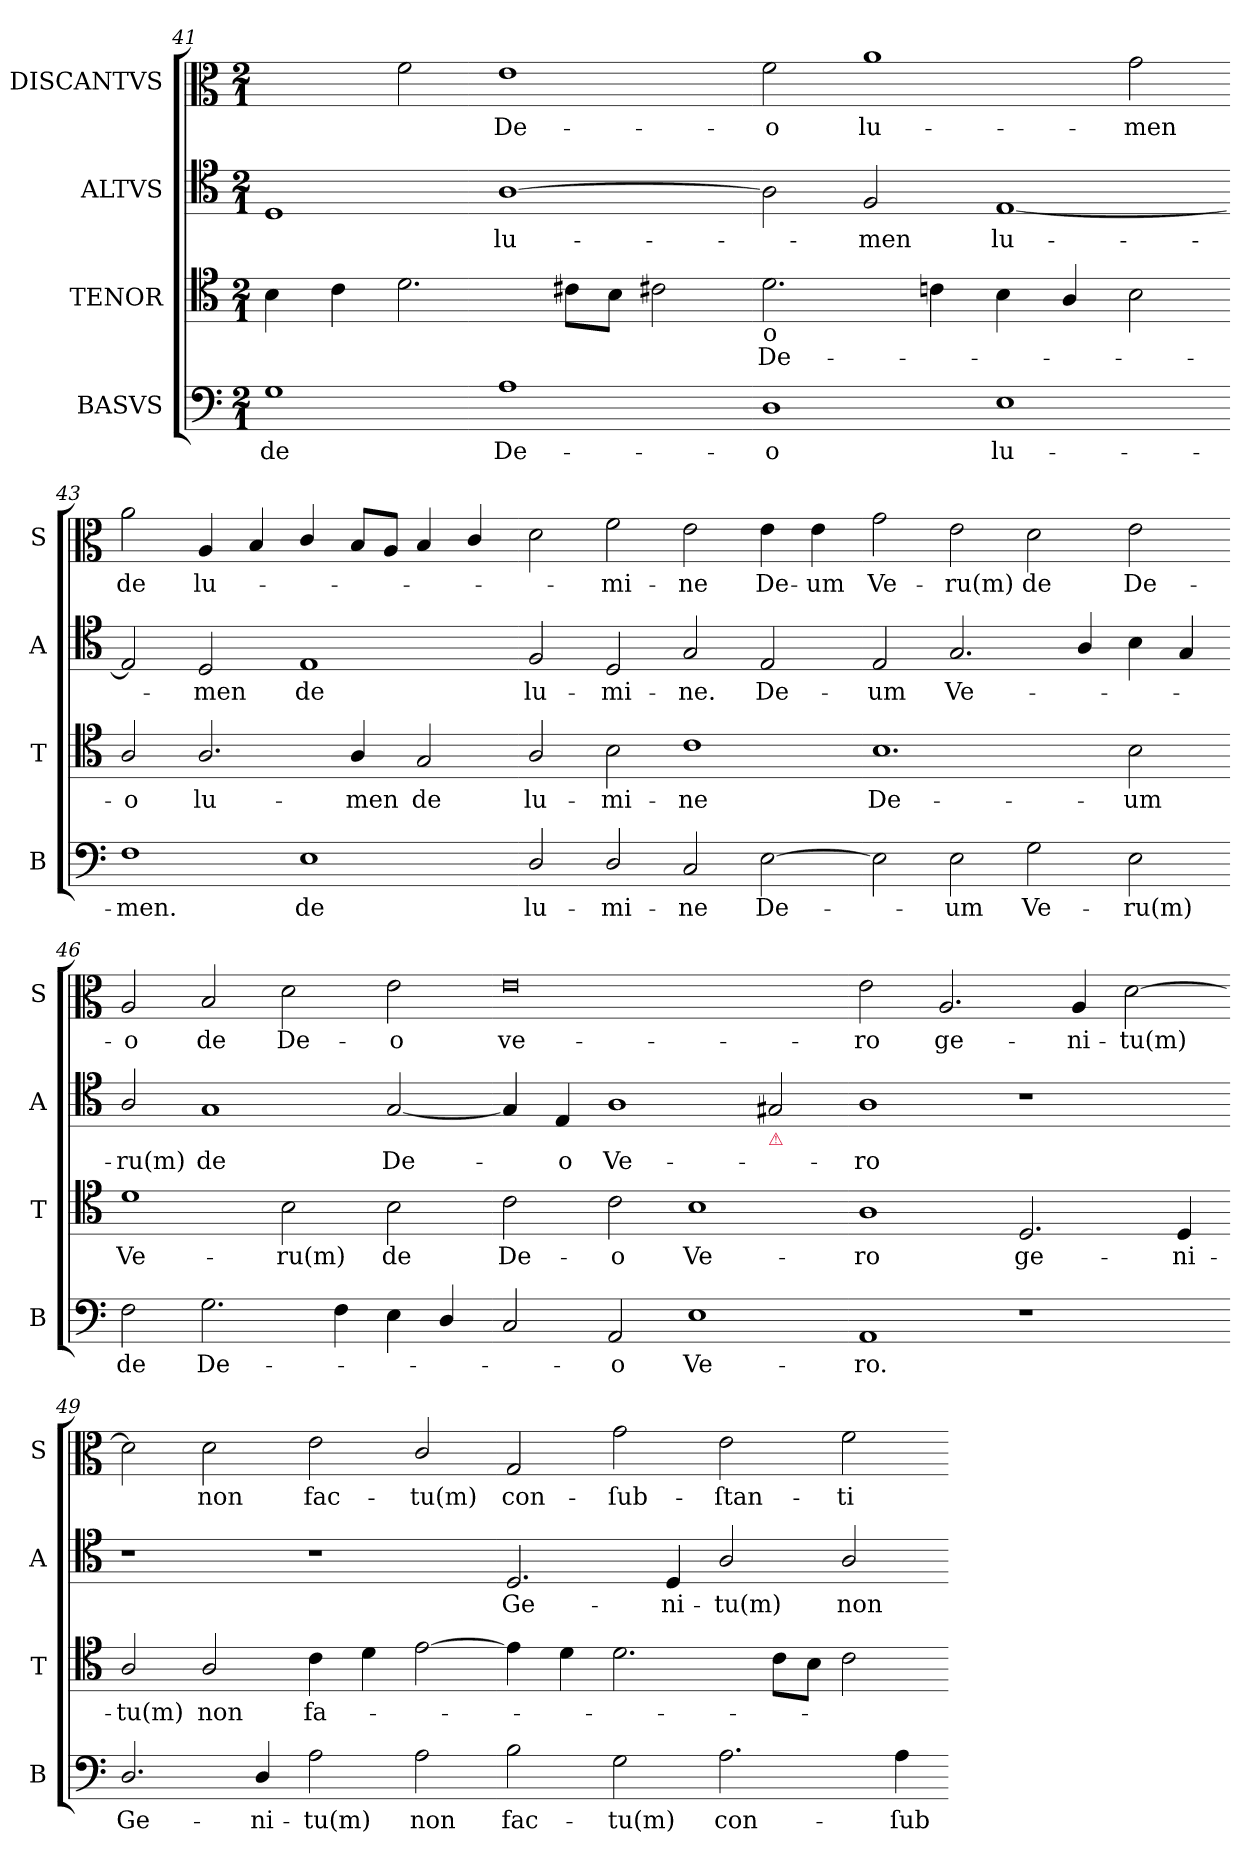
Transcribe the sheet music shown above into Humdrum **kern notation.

**kern	**text	**kern	**text	**kern	**text	**kern	**text
*part4	*part4	*part3	*part3	*part2	*part2	*part1	*part1
*staff4	*staff4	*staff3	*staff3	*staff2	*staff2	*staff1	*staff1
*I"BASVS	*	*I"TENOR	*	*I"ALTVS	*	*I"DISCANTVS	*
*I'B	*	*I'T	*	*I'A	*	*I'S	*
*clefF4	*	*clefC4	*	*clefC4	*	*clefC3	*
*k[]	*	*k[]	*	*k[]	*	*k[]	*
*M2/1	*	*M2/1	*	*M2/1	*	*M2/1	*
=41	=41	=41	=41	=41	=41	=41	=41
1G\	de	4B\	.	1D/	.	2ryy	.
.	.	4c\	.	.	.	.	.
.	.	2.d\	.	.	.	2f\	.
1A\	De-	.	.	[1A\	lu-	1e\	De-
.	.	8c#X\L	.	.	.	.	.
.	.	8B\J	.	.	.	.	.
.	.	2c#X\	.	.	.	.	.
=42-	=42-	=42-	=42-	=42-	=42-	=42-	=42-
!	!	!LO:TX:b:t=o	!	!	!	!	!
1D\	-o	2.d\	De-	2A\]	.	2f\	-o
.	.	.	.	2F/	-men	1a\	lu-
.	.	4cn\	.	.	.	.	.
1E\	lu-	4B\	.	[1E/	lu-	.	.
.	.	4A/	.	.	.	.	.
.	.	2B\	.	.	.	2g\	-men
=43-	=43-	=43-	=43-	=43-	=43-	=43-	=43-
1F\	-men.	2A/	-o	2E/]	.	2a\	de
.	.	2.A/	lu-	2D/	-men	4A/	lu-
.	.	.	.	.	.	4B/	.
1E\	de	.	.	1E/	de	4c/	.
.	.	4A/	-men	.	.	8B/L	.
.	.	.	.	.	.	8A/J	.
.	.	2G/	de	.	.	4B/	.
.	.	.	.	.	.	4c/	.
=44-	=44-	=44-	=44-	=44-	=44-	=44-	=44-
2D/	lu-	2A/	lu-	2F/	lu-	2d\	.
2D/	-mi-	2B\	-mi-	2D/	-mi-	2f\	mi-
2C/	-ne	1c\	-ne	2G/	-ne.	2e\	-ne
[2E\	De-	.	.	2E/	De-	4e\	De-
.	.	.	.	.	.	4e\	-um
=45-	=45-	=45-	=45-	=45-	=45-	=45-	=45-
2E\]	.	1.B\	De-	2E/	-um	2g\	Ve-
2E\	-um	.	.	2.G/	Ve-	2e\	-ru(m)
2G\	Ve-	.	.	.	.	2d\	de
.	.	.	.	4A/	.	.	.
2E\	-ru(m)	2B\	-um	4B\	.	2e\	De-
.	.	.	.	4G/	.	.	.
=46-	=46-	=46-	=46-	=46-	=46-	=46-	=46-
2F\	de	1d\	Ve-	2A/	-ru(m)	2A/	-o
2.G\	De-	.	.	1G/	de	2B/	de
.	.	2B\	-ru(m)	.	.	2d\	De-
4F\	.	.	.	.	.	.	.
4E\	.	2B\	de	[2G/	De-	2e\	-o
4D/	.	.	.	.	.	.	.
=47-	=47-	=47-	=47-	=47-	=47-	=47-	=47-
2C/	.	2c\	De-	4G/]	.	0e\	ve-
.	.	.	.	4E/	-o	.	.
2AA/	-o	2c\	-o	1A\	Ve-	.	.
1E\	Ve-	1B\	Ve-	.	.	.	.
!	!	!	!	!LO:TX:b:color=crimson:t=⚠	!	!	!
.	.	.	.	2G#X/	.	.	.
=48-	=48-	=48-	=48-	=48-	=48-	=48-	=48-
1AA/	-ro.	1A\	-ro	1A\	-ro	2e\	-ro
.	.	.	.	.	.	2.A/	ge-
1r	.	2.D/	ge-	1r	.	.	.
.	.	.	.	.	.	4A/	-ni-
.	.	.	.	.	.	[2d\	-tu(m)
.	.	4D/	-ni-	.	.	.	.
=49-	=49-	=49-	=49-	=49-	=49-	=49-	=49-
2.D/	Ge-	2A/	-tu(m)	1r	.	2d\]	.
.	.	2A/	non	.	.	2d\	non
4D/	-ni-	.	.	.	.	.	.
2A\	-tu(m)	4c\	fa-	1r	.	2e\	fac-
.	.	4d\	.	.	.	.	.
2A\	non	[2e\	.	.	.	2c/	-tu(m)
=50-	=50-	=50-	=50-	=50-	=50-	=50-	=50-
2B\	fac-	4e\]	.	2.D/	Ge-	2G/	con-
.	.	4d\	.	.	.	.	.
2G\	-tu(m)	2.d\	.	.	.	2g\	-ſub-
.	.	.	.	4D/	-ni-	.	.
2.A\	con-	.	.	2A/	-tu(m)	2e\	-ſtan-
.	.	8c\L	.	.	.	.	.
.	.	8B\J	.	.	.	.	.
.	.	2c\	.	2A/	non	2f\	-ti-
4A\	ſub-	.	.	.	.	.	.
=-	=-	=-	=-	=-	=-	=-	=-
*-	*-	*-	*-	*-	*-	*-	*-
